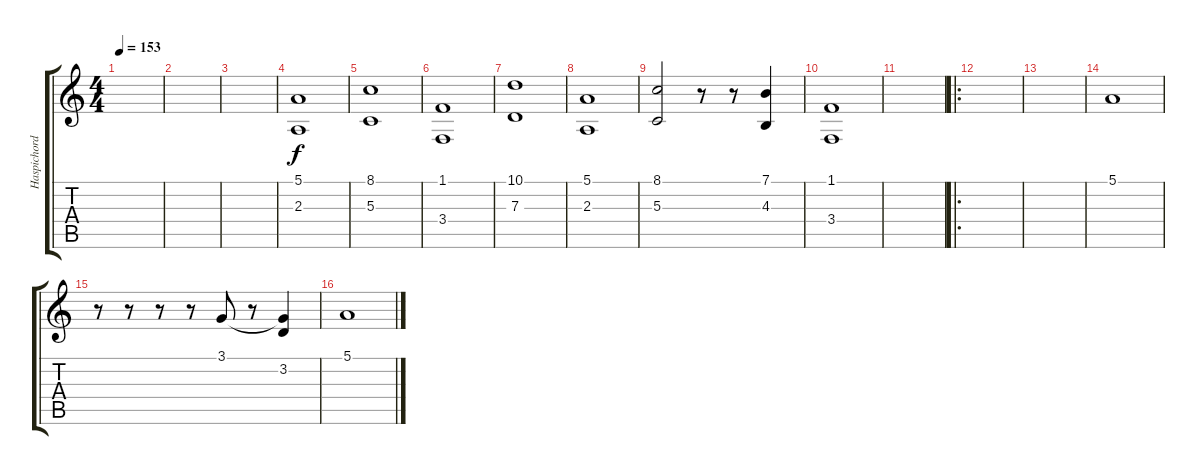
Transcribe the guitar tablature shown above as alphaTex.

\track ("Haspichord" "Haspichord") {instrument harpsichord}
\staff {score tabs}
\tuning (E4 B3 G3 D3 A2 D2) {hide}
\ts (4 4)
\tempo 153
\clef g2
\ks c
|
|
|
(5.1 2.3).1 |
(8.1 5.3).1 |
(1.1 3.4).1 |
(10.1 7.3).1 |
(5.1 2.3).1 |
(8.1 5.3).2 r.8 r.8 (7.1 4.3).4 |
(1.1 3.4).1 |
|
\ro
|
|
5.1.1 |
r.8 r.8 r.8 r.8 3.1.8 r.8 (3.1{t} 3.2).4 |
5.1.1
